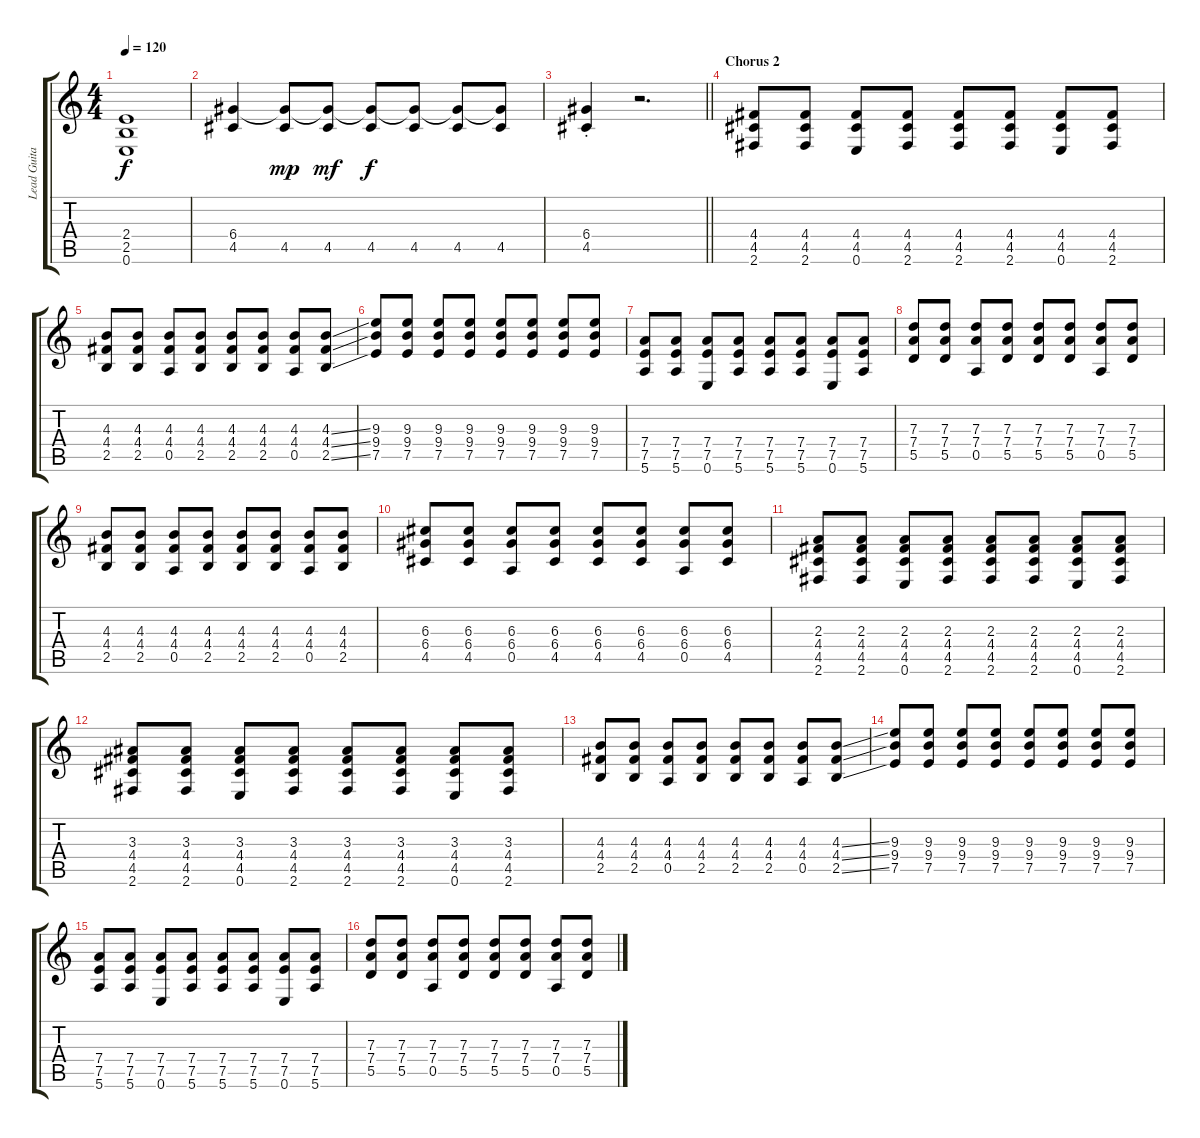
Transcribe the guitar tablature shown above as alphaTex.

\track ("Lead Guitar" "Lead Guita") {instrument distortionguitar}
\staff {score tabs}
\tuning (E4 B3 G3 D3 A2 E2) {hide}
\ts (4 4)
\tempo 120
\clef g2
\ks c
(2.4 2.5 0.6).1{dy f} |
(6.4 4.5).4 (6.4{t} 4.5).8{dy mp} (6.4{t} 4.5).8{dy mf} (6.4{t} 4.5).8{dy f} (6.4{t} 4.5).8 (6.4{t} 4.5).8 (6.4{t} 4.5).8 |
\barLineRight lightlight
(6.4{st} 4.5{st}).4 r.2{d} |
\section ("" "Chorus 2")
(4.4 4.5 2.6).8 (4.4 4.5 2.6).8 (4.4 4.5 0.6).8 (4.4 4.5 2.6).8 (4.4 4.5 2.6).8 (4.4 4.5 2.6).8 (4.4 4.5 0.6).8 (4.4 4.5 2.6).8 |
(4.3 4.4 2.5).8 (4.3 4.4 2.5).8 (4.3 4.4 0.5).8 (4.3 4.4 2.5).8 (4.3 4.4 2.5).8 (4.3 4.4 2.5).8 (4.3 4.4 0.5).8 (4.3{ss} 4.4{ss} 2.5{ss}).8 |
(9.3 9.4 7.5).8 (9.3 9.4 7.5).8 (9.3 9.4 7.5).8 (9.3 9.4 7.5).8 (9.3 9.4 7.5).8 (9.3 9.4 7.5).8 (9.3 9.4 7.5).8 (9.3 9.4 7.5).8 |
(7.4 7.5 5.6).8 (7.4 7.5 5.6).8 (7.4 7.5 0.6).8 (7.4 7.5 5.6).8 (7.4 7.5 5.6).8 (7.4 7.5 5.6).8 (7.4 7.5 0.6).8 (7.4 7.5 5.6).8 |
(7.3 7.4 5.5).8 (7.3 7.4 5.5).8 (7.3 7.4 0.5).8 (7.3 7.4 5.5).8 (7.3 7.4 5.5).8 (7.3 7.4 5.5).8 (7.3 7.4 0.5).8 (7.3 7.4 5.5).8 |
(4.3 4.4 2.5).8 (4.3 4.4 2.5).8 (4.3 4.4 0.5).8 (4.3 4.4 2.5).8 (4.3 4.4 2.5).8 (4.3 4.4 2.5).8 (4.3 4.4 0.5).8 (4.3 4.4 2.5).8 |
(6.3 6.4 4.5).8 (6.3 6.4 4.5).8 (6.3 6.4 0.5).8 (6.3 6.4 4.5).8 (6.3 6.4 4.5).8 (6.3 6.4 4.5).8 (6.3 6.4 0.5).8 (6.3 6.4 4.5).8 |
(2.3 4.4 4.5 2.6).8 (2.3 4.4 4.5 2.6).8 (2.3 4.4 4.5 0.6).8 (2.3 4.4 4.5 2.6).8 (2.3 4.4 4.5 2.6).8 (2.3 4.4 4.5 2.6).8 (2.3 4.4 4.5 0.6).8 (2.3 4.4 4.5 2.6).8 |
(3.3 4.4 4.5 2.6).8 (3.3 4.4 4.5 2.6).8 (3.3 4.4 4.5 0.6).8 (3.3 4.4 4.5 2.6).8 (3.3 4.4 4.5 2.6).8 (3.3 4.4 4.5 2.6).8 (3.3 4.4 4.5 0.6).8 (3.3 4.4 4.5 2.6).8 |
(4.3 4.4 2.5).8 (4.3 4.4 2.5).8 (4.3 4.4 0.5).8 (4.3 4.4 2.5).8 (4.3 4.4 2.5).8 (4.3 4.4 2.5).8 (4.3 4.4 0.5).8 (4.3{ss} 4.4{ss} 2.5{ss}).8 |
(9.3 9.4 7.5).8 (9.3 9.4 7.5).8 (9.3 9.4 7.5).8 (9.3 9.4 7.5).8 (9.3 9.4 7.5).8 (9.3 9.4 7.5).8 (9.3 9.4 7.5).8 (9.3 9.4 7.5).8 |
(7.4 7.5 5.6).8 (7.4 7.5 5.6).8 (7.4 7.5 0.6).8 (7.4 7.5 5.6).8 (7.4 7.5 5.6).8 (7.4 7.5 5.6).8 (7.4 7.5 0.6).8 (7.4 7.5 5.6).8 |
(7.3 7.4 5.5).8 (7.3 7.4 5.5).8 (7.3 7.4 0.5).8 (7.3 7.4 5.5).8 (7.3 7.4 5.5).8 (7.3 7.4 5.5).8 (7.3 7.4 0.5).8 (7.3 7.4 5.5).8
